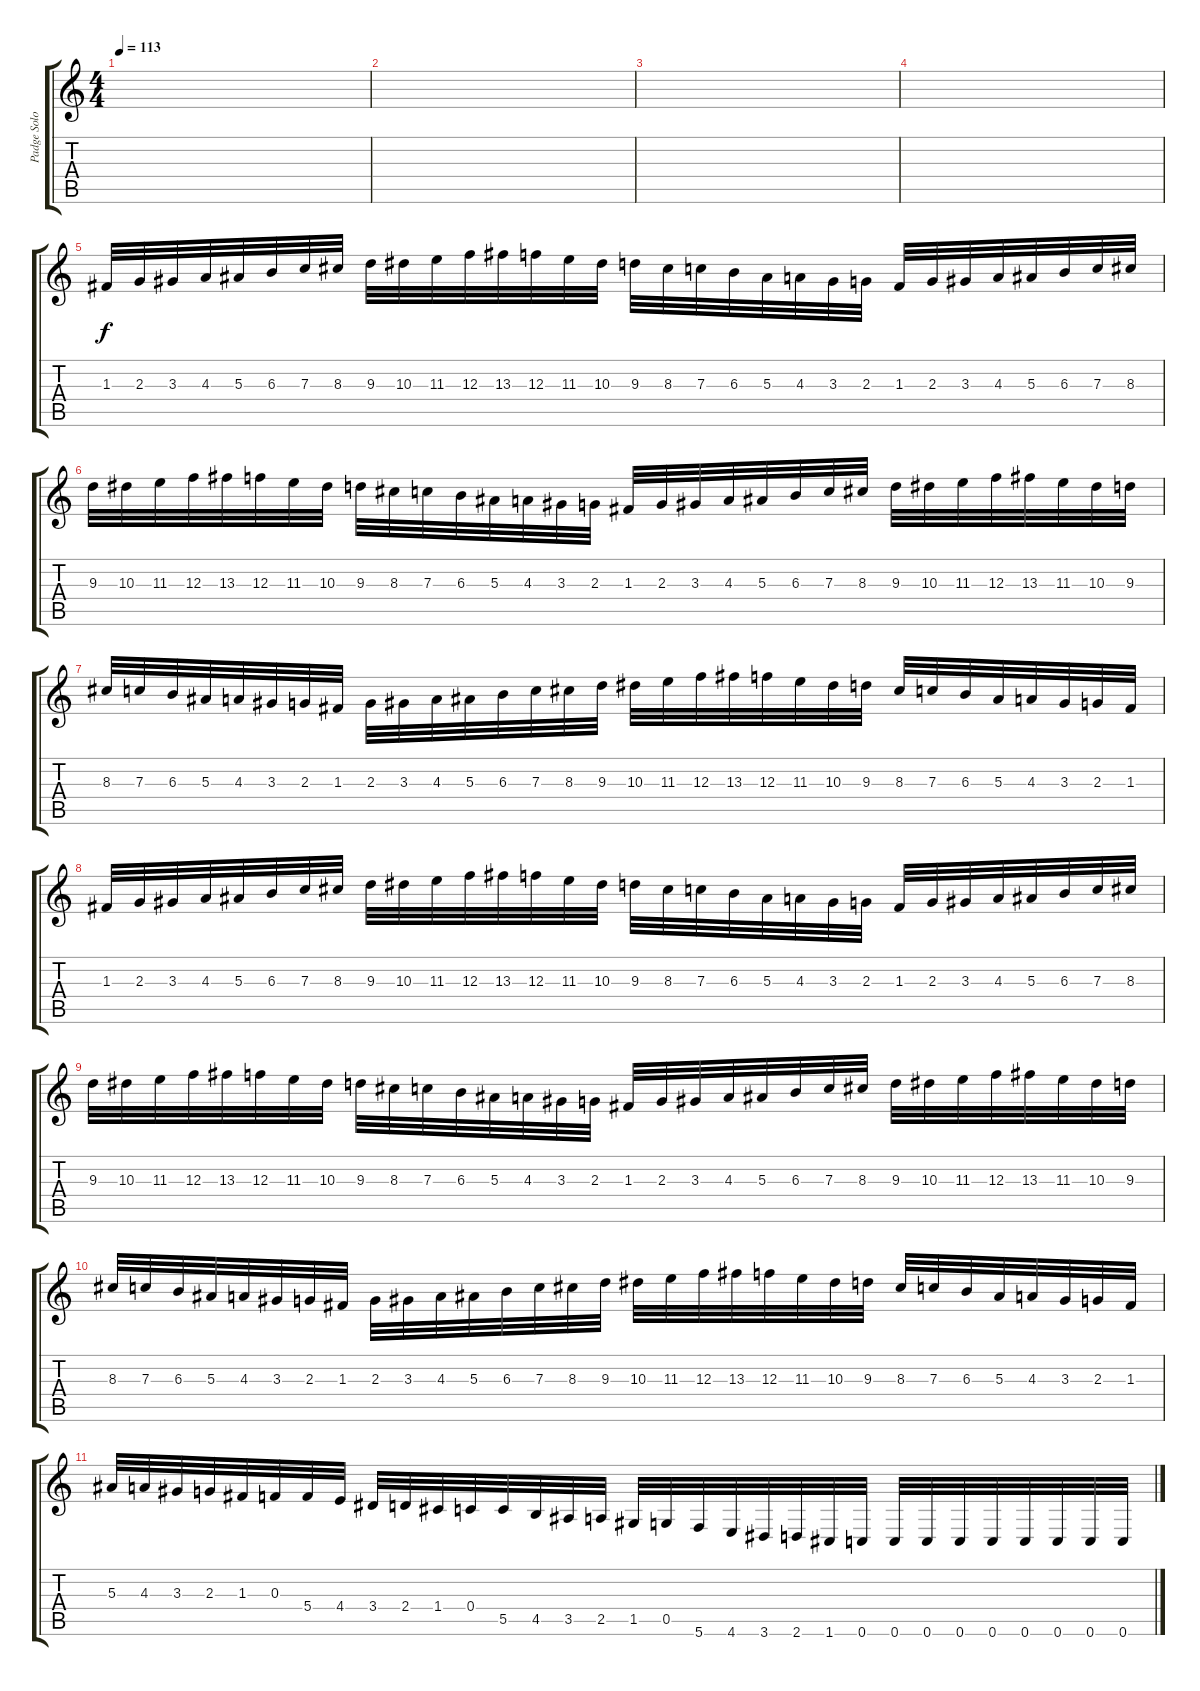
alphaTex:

\track ("Padge Solo" "Padge Solo") {instrument distortionguitar}
\staff {score tabs}
\tuning (D4 A3 F3 C3 G2 C2) {hide}
\ts (4 4)
\tempo 113
\clef g2
\ks c
|
|
|
|
1.3.32{volume 8 instrument guitarfretnoise} 2.3.32 3.3.32 4.3.32 5.3.32 6.3.32 7.3.32 8.3.32 9.3.32 10.3.32 11.3.32 12.3.32 13.3.32 12.3.32 11.3.32 10.3.32 9.3.32 8.3.32 7.3.32 6.3.32 5.3.32 4.3.32 3.3.32 2.3.32 1.3.32 2.3.32 3.3.32 4.3.32 5.3.32 6.3.32 7.3.32 8.3.32 |
9.3.32 10.3.32 11.3.32 12.3.32 13.3.32 12.3.32 11.3.32 10.3.32 9.3.32 8.3.32 7.3.32 6.3.32 5.3.32 4.3.32 3.3.32 2.3.32 1.3.32 2.3.32 3.3.32 4.3.32 5.3.32 6.3.32 7.3.32 8.3.32 9.3.32 10.3.32 11.3.32 12.3.32 13.3.32 11.3.32 10.3.32 9.3.32 |
8.3.32 7.3.32 6.3.32 5.3.32 4.3.32 3.3.32 2.3.32 1.3.32 2.3.32 3.3.32 4.3.32 5.3.32 6.3.32 7.3.32 8.3.32 9.3.32 10.3.32 11.3.32 12.3.32 13.3.32 12.3.32 11.3.32 10.3.32 9.3.32 8.3.32 7.3.32 6.3.32 5.3.32 4.3.32 3.3.32 2.3.32 1.3.32 |
1.3.32{volume 6 instrument guitarfretnoise} 2.3.32 3.3.32 4.3.32 5.3.32 6.3.32 7.3.32 8.3.32 9.3.32 10.3.32 11.3.32 12.3.32 13.3.32 12.3.32 11.3.32 10.3.32 9.3.32 8.3.32 7.3.32 6.3.32 5.3.32 4.3.32 3.3.32 2.3.32 1.3.32 2.3.32 3.3.32 4.3.32 5.3.32 6.3.32 7.3.32 8.3.32 |
9.3.32 10.3.32 11.3.32 12.3.32 13.3.32 12.3.32 11.3.32 10.3.32 9.3.32 8.3.32 7.3.32 6.3.32 5.3.32 4.3.32 3.3.32 2.3.32 1.3.32 2.3.32 3.3.32 4.3.32 5.3.32 6.3.32 7.3.32 8.3.32 9.3.32 10.3.32 11.3.32 12.3.32 13.3.32 11.3.32 10.3.32 9.3.32 |
8.3.32 7.3.32 6.3.32 5.3.32 4.3.32 3.3.32 2.3.32 1.3.32 2.3.32 3.3.32 4.3.32 5.3.32 6.3.32 7.3.32 8.3.32 9.3.32 10.3.32 11.3.32 12.3.32 13.3.32 12.3.32 11.3.32 10.3.32 9.3.32 8.3.32 7.3.32 6.3.32 5.3.32 4.3.32 3.3.32 2.3.32 1.3.32 |
5.3.32 4.3.32 3.3.32 2.3.32 1.3.32 0.3.32 5.4.32 4.4.32 3.4.32 2.4.32 1.4.32 0.4.32 5.5.32 4.5.32 3.5.32 2.5.32 1.5.32 0.5.32 5.6.32 4.6.32 3.6.32 2.6.32 1.6.32 0.6.32 0.6.32 0.6.32 0.6.32 0.6.32 0.6.32 0.6.32 0.6.32 0.6.32
